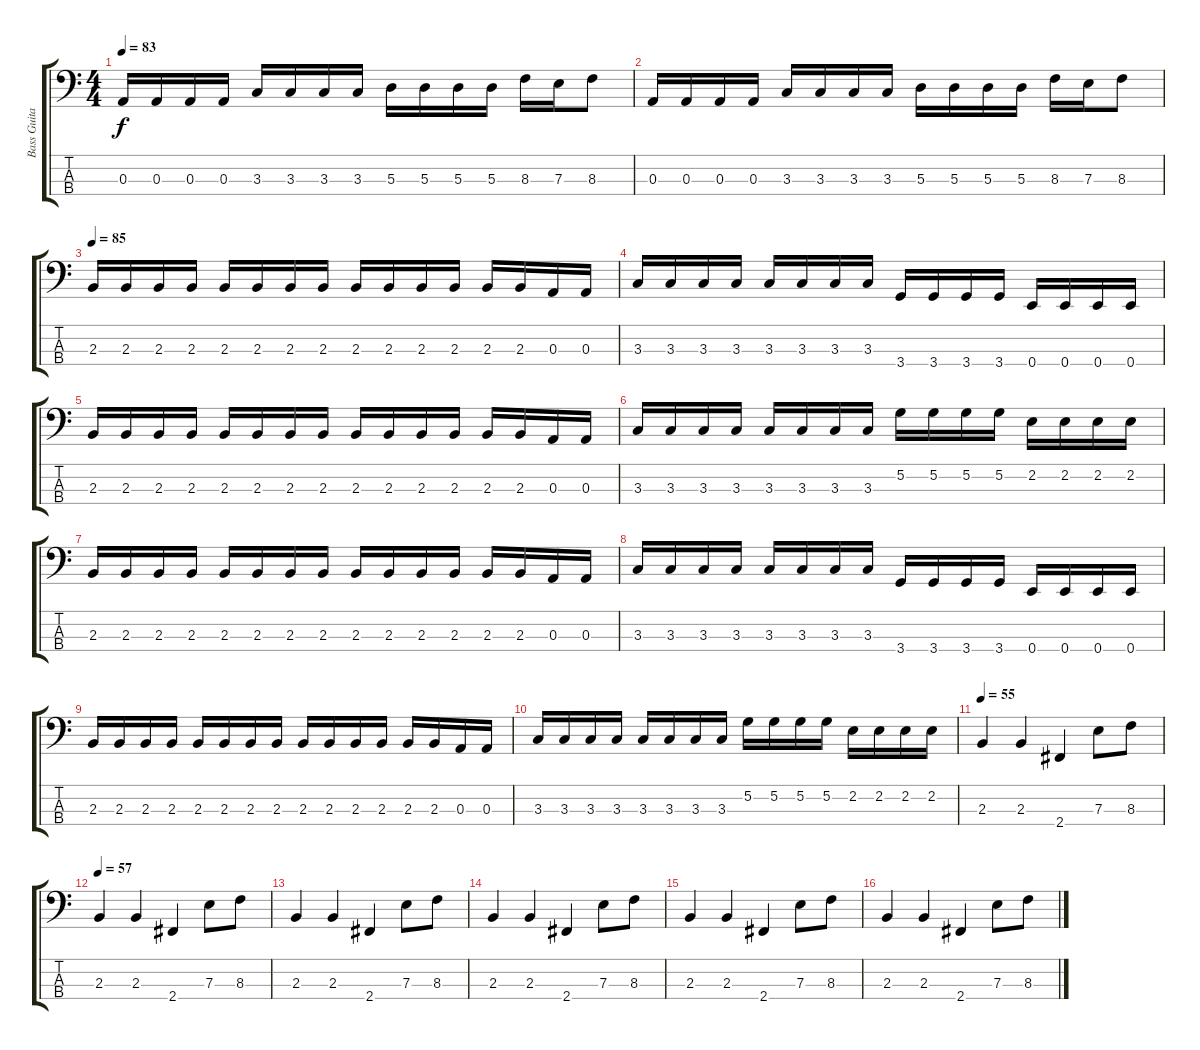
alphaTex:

\track ("Bass Guitar" "Bass Guita") {instrument electricbassfinger}
\staff {score tabs}
\tuning (G2 D2 A1 E1) {hide}
\ts (4 4)
\tempo 83
\clef f4
\ks c
0.3.16{dy f} 0.3.16 0.3.16 0.3.16 3.3.16 3.3.16 3.3.16 3.3.16 5.3.16 5.3.16 5.3.16 5.3.16 8.3.16 7.3.16 8.3.8 |
0.3.16 0.3.16 0.3.16 0.3.16 3.3.16 3.3.16 3.3.16 3.3.16 5.3.16 5.3.16 5.3.16 5.3.16 8.3.16 7.3.16 8.3.8 |
\tempo 85
2.3.16 2.3.16 2.3.16 2.3.16 2.3.16 2.3.16 2.3.16 2.3.16 2.3.16 2.3.16 2.3.16 2.3.16 2.3.16 2.3.16 0.3.16 0.3.16 |
3.3.16 3.3.16 3.3.16 3.3.16 3.3.16 3.3.16 3.3.16 3.3.16 3.4.16 3.4.16 3.4.16 3.4.16 0.4.16 0.4.16 0.4.16 0.4.16 |
2.3.16 2.3.16 2.3.16 2.3.16 2.3.16 2.3.16 2.3.16 2.3.16 2.3.16 2.3.16 2.3.16 2.3.16 2.3.16 2.3.16 0.3.16 0.3.16 |
3.3.16 3.3.16 3.3.16 3.3.16 3.3.16 3.3.16 3.3.16 3.3.16 5.2.16 5.2.16 5.2.16 5.2.16 2.2.16 2.2.16 2.2.16 2.2.16 |
2.3.16 2.3.16 2.3.16 2.3.16 2.3.16 2.3.16 2.3.16 2.3.16 2.3.16 2.3.16 2.3.16 2.3.16 2.3.16 2.3.16 0.3.16 0.3.16 |
3.3.16 3.3.16 3.3.16 3.3.16 3.3.16 3.3.16 3.3.16 3.3.16 3.4.16 3.4.16 3.4.16 3.4.16 0.4.16 0.4.16 0.4.16 0.4.16 |
2.3.16 2.3.16 2.3.16 2.3.16 2.3.16 2.3.16 2.3.16 2.3.16 2.3.16 2.3.16 2.3.16 2.3.16 2.3.16 2.3.16 0.3.16 0.3.16 |
3.3.16 3.3.16 3.3.16 3.3.16 3.3.16 3.3.16 3.3.16 3.3.16 5.2.16 5.2.16 5.2.16 5.2.16 2.2.16 2.2.16 2.2.16 2.2.16 |
\tempo 55
2.3.4 2.3.4 2.4.4 7.3.8 8.3.8 |
\tempo 57
2.3.4 2.3.4 2.4.4 7.3.8 8.3.8 |
2.3.4 2.3.4 2.4.4 7.3.8 8.3.8 |
2.3.4 2.3.4 2.4.4 7.3.8 8.3.8 |
2.3.4 2.3.4 2.4.4 7.3.8 8.3.8 |
2.3.4 2.3.4 2.4.4 7.3.8 8.3.8
